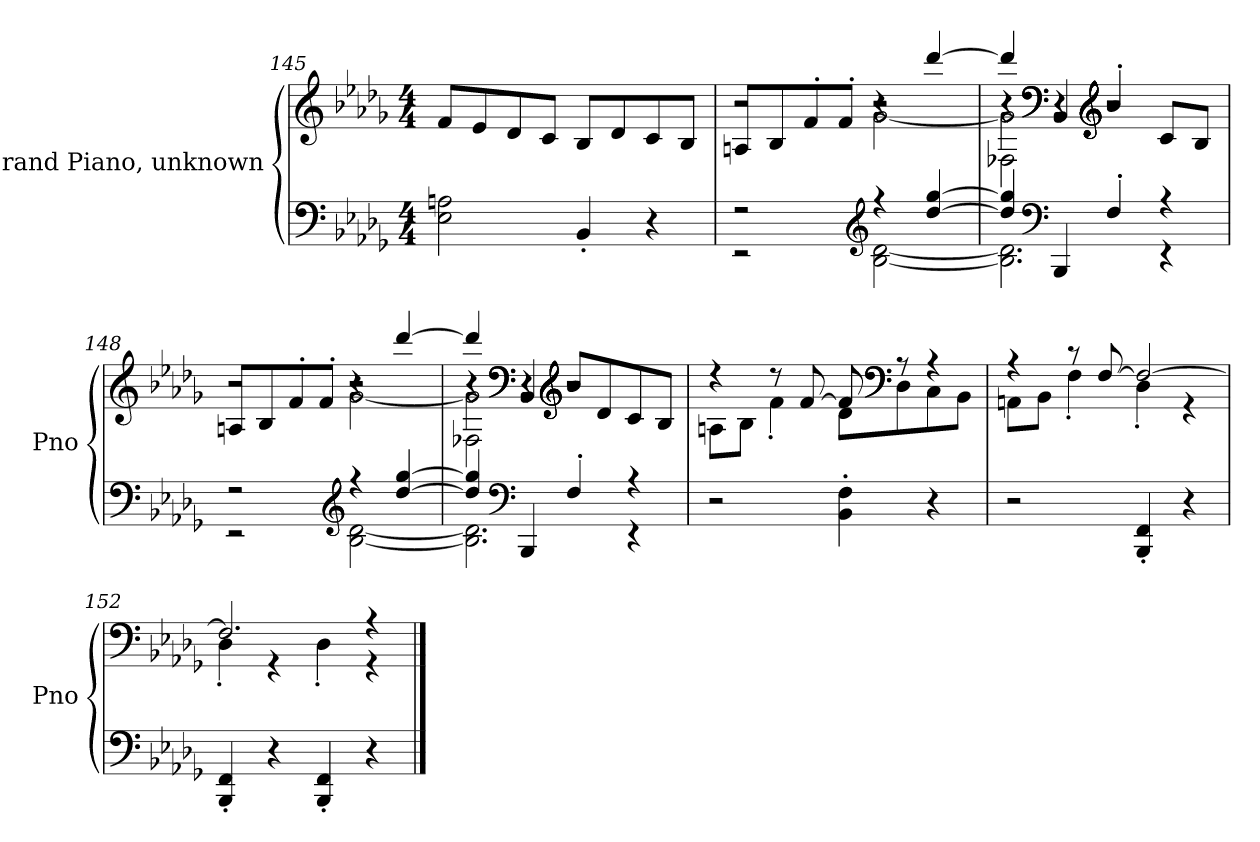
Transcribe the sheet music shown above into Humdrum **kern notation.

**kern	**kern
*part1	*part1
*staff2	*staff1
*I"Grand Piano, unknown	*
*I'Pno	*
*clefF4	*clefG2
*k[b-e-a-d-g-]	*k[b-e-a-d-g-]
*M4/4	*M4/4
=145	=145
2E-\ 2An\	8f/L
.	8e-/
.	8d-/
.	8c/J
4BB-'/	8B-/L
.	8d-/
4r	8c/
.	8B-/J
=146	=146
*^	*^
*	*	*	*^
2r	2r	2r	2r	8An/L
.	.	.	.	8B-/
.	.	.	.	8f'/
.	.	.	.	8f'/J
*clefG2	*	*	*	*
4r	[2B-\ [2d-\	4r	[2g-\	2r
[4dd-/ [4gg-/	.	[4ddd-/	.	.
=147	=147	=147	=147	=147
*	*	*	*	*^
4dd-/] 4gg-/]	2.B-\] 2.d-\]	4ddd-/]	2g-\]	4r	2F-X\
*clefF4	*	*clefF4	*	*	*
4BBB-/	.	4r	.	4BB-/	.
*	*	*clefG2	*	*	*
4F'/	.	2r	2r	4b-'/	2r
4r	4r	.	.	8c/L	.
.	.	.	.	8B-/J	.
*	*	*	*	*v	*v
!!LO:LB:g=z
=148	=148	=148	=148	=148
2r	2r	2r	2r	8An/L
.	.	.	.	8B-/
.	.	.	.	8f'/
.	.	.	.	8f'/J
*clefG2	*	*	*	*
4r	[2B-\ [2d-\	4r	[2g-\	2r
[4dd-/ [4gg-/	.	[4ddd-/	.	.
=149	=149	=149	=149	=149
*	*	*	*	*^
4dd-/] 4gg-/]	2.B-\] 2.d-\]	4ddd-/]	2g-\]	4r	2F-X\
*clefF4	*	*clefF4	*	*	*
4BBB-/	.	4r	.	4BB-/	.
*	*	*clefG2	*	*	*
4F'/	.	2r	2r	8b-/L	2r
.	.	.	.	8d-/	.
4r	4r	.	.	8c/	.
.	.	.	.	8B-/J	.
*v	*v	*	*	*	*
*	*	*v	*v	*v
=150	=150	=150
2r	4r	8An\L
.	.	8B-\J
.	8r	4f'\
.	[8f/	.
4BB-\' 4F\'	8f/]	8d-\L
*	*clefF4	*
.	8r	8D-\
4r	4r	8C\
.	.	8BB-\J
=151	=151	=151
2r	4r	8AAn\L
.	.	8BB-\J
.	8r	4F'\
.	[8F/	.
4BBB-/' 4FF/'	2F/_	4D-'\
4r	.	4r
=152	=152	=152
4BBB-/' 4FF/'	2.F/]	4D-'\
4r	.	4r
4BBB-/' 4FF/'	.	4D-'\
4r	4r	4r
*	*v	*v
==	==
*-	*-
